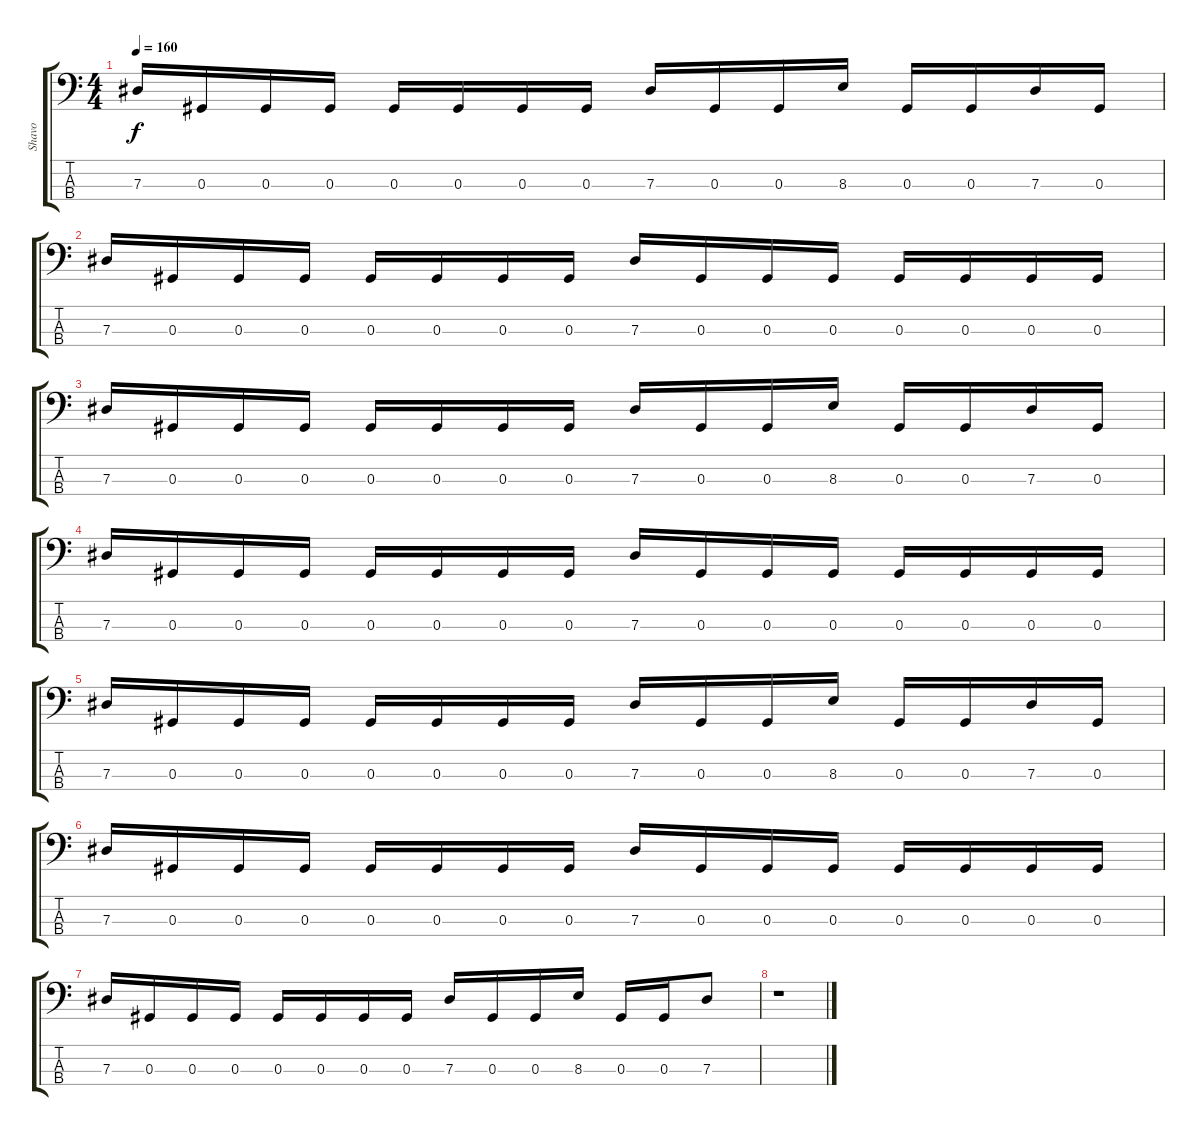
\track ("Shavo" "Shavo") {instrument electricbasspick}
\staff {score tabs}
\tuning (Gb2 Db2 Ab1 Db1) {hide}
\ts (4 4)
\tempo 160
\clef f4
\ks c
7.3.16{dy f} 0.3.16 0.3.16 0.3.16 0.3.16 0.3.16 0.3.16 0.3.16 7.3.16 0.3.16 0.3.16 8.3.16 0.3.16 0.3.16 7.3.16 0.3.16 |
7.3.16 0.3.16 0.3.16 0.3.16 0.3.16 0.3.16 0.3.16 0.3.16 7.3.16 0.3.16 0.3.16 0.3.16 0.3.16 0.3.16 0.3.16 0.3.16 |
7.3.16 0.3.16 0.3.16 0.3.16 0.3.16 0.3.16 0.3.16 0.3.16 7.3.16 0.3.16 0.3.16 8.3.16 0.3.16 0.3.16 7.3.16 0.3.16 |
7.3.16 0.3.16 0.3.16 0.3.16 0.3.16 0.3.16 0.3.16 0.3.16 7.3.16 0.3.16 0.3.16 0.3.16 0.3.16 0.3.16 0.3.16 0.3.16 |
7.3.16 0.3.16 0.3.16 0.3.16 0.3.16 0.3.16 0.3.16 0.3.16 7.3.16 0.3.16 0.3.16 8.3.16 0.3.16 0.3.16 7.3.16 0.3.16 |
7.3.16 0.3.16 0.3.16 0.3.16 0.3.16 0.3.16 0.3.16 0.3.16 7.3.16 0.3.16 0.3.16 0.3.16 0.3.16 0.3.16 0.3.16 0.3.16 |
7.3.16 0.3.16 0.3.16 0.3.16 0.3.16 0.3.16 0.3.16 0.3.16 7.3.16 0.3.16 0.3.16 8.3.16 0.3.16 0.3.16 7.3.8 |
r.1
